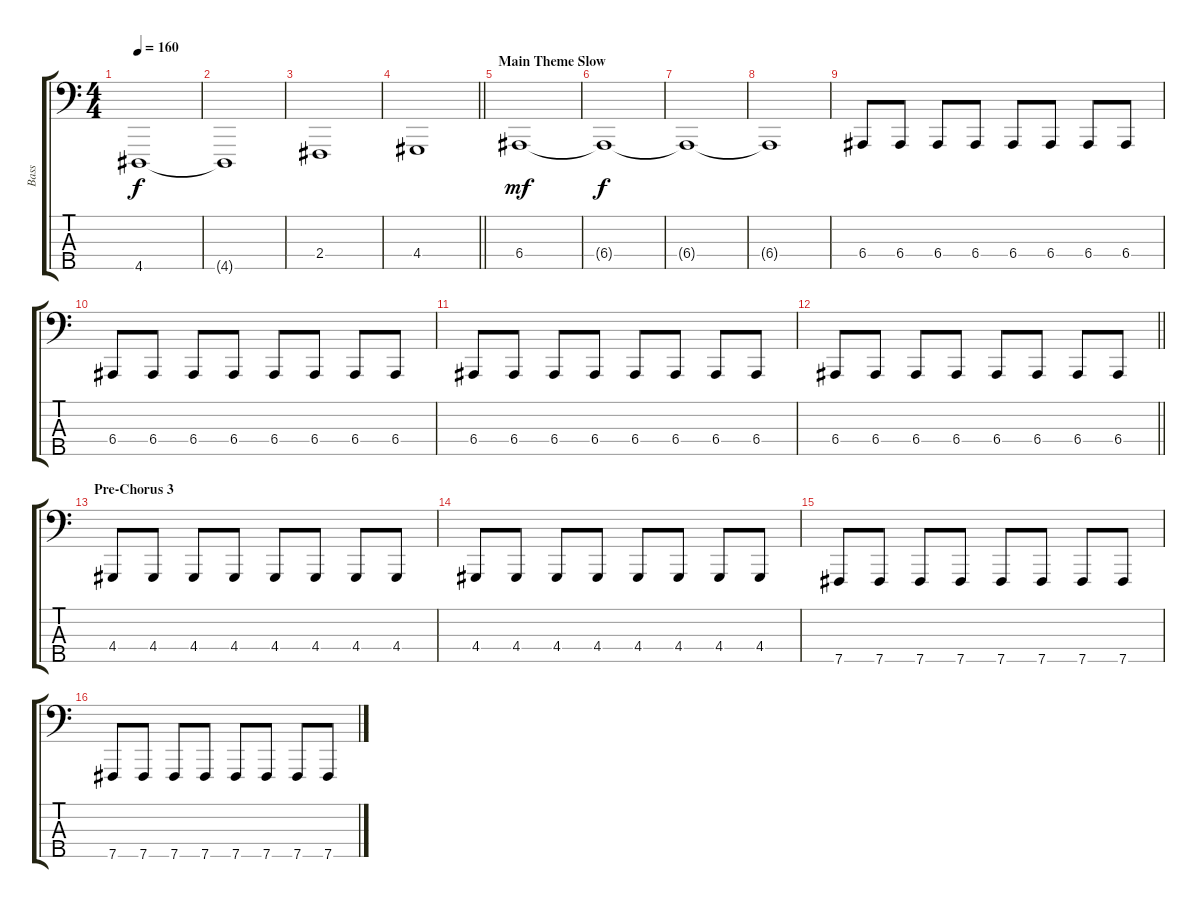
\track ("Bass" "Bass") {instrument lead8bassandlead}
\staff {score tabs}
\tuning (G2 D2 A1 E1 B0) {hide}
\ts (4 4)
\tempo 160
\clef f4
\ks c
4.5.1{dy f} |
4.5{t}.1 |
2.4.1 |
\barLineRight lightlight
4.4.1 |
\section ("" "Main Theme Slow")
6.4.1{dy mf} |
6.4{t}.1{dy f} |
6.4{t}.1 |
6.4{t}.1 |
6.4.8 6.4.8 6.4.8 6.4.8 6.4.8 6.4.8 6.4.8 6.4.8 |
6.4.8 6.4.8 6.4.8 6.4.8 6.4.8 6.4.8 6.4.8 6.4.8 |
6.4.8 6.4.8 6.4.8 6.4.8 6.4.8 6.4.8 6.4.8 6.4.8 |
\barLineRight lightlight
6.4.8 6.4.8 6.4.8 6.4.8 6.4.8 6.4.8 6.4.8 6.4.8 |
\section ("" "Pre-Chorus 3")
4.4.8 4.4.8 4.4.8 4.4.8 4.4.8 4.4.8 4.4.8 4.4.8 |
4.4.8 4.4.8 4.4.8 4.4.8 4.4.8 4.4.8 4.4.8 4.4.8 |
7.5.8 7.5.8 7.5.8 7.5.8 7.5.8 7.5.8 7.5.8 7.5.8 |
7.5.8 7.5.8 7.5.8 7.5.8 7.5.8 7.5.8 7.5.8 7.5.8
